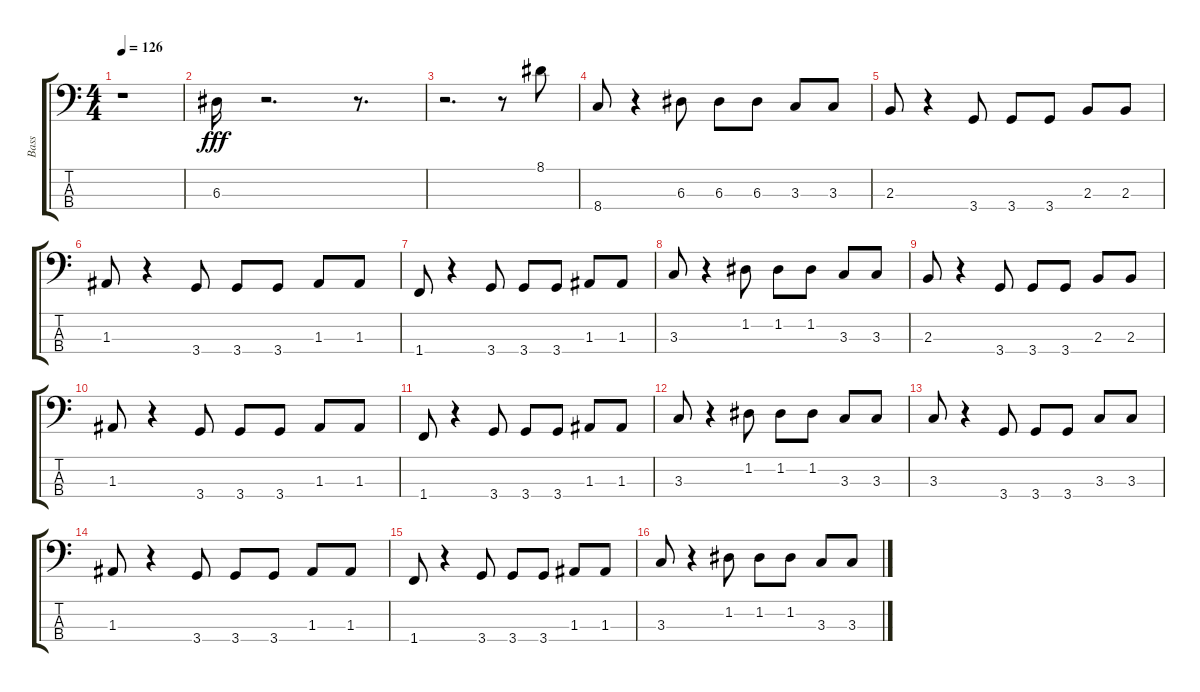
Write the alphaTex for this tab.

\track ("Bass" "Bass") {instrument electricbassfinger}
\staff {score tabs}
\tuning (G2 D2 A1 E1) {hide}
\ts (4 4)
\tempo 126
\clef f4
\ks c
r.1{dy fff instrument electricbassfinger} |
6.3.16 r.2{d} r.8{d} |
r.2{d} r.8 8.1.8 |
8.4.8 r.4 6.3.8 6.3.8 6.3.8 3.3.8 3.3.8 |
2.3.8 r.4 3.4.8 3.4.8 3.4.8 2.3.8 2.3.8 |
1.3.8 r.4 3.4.8 3.4.8 3.4.8 1.3.8 1.3.8 |
1.4.8 r.4 3.4.8 3.4.8 3.4.8 1.3.8 1.3.8 |
3.3.8 r.4 1.2.8 1.2.8 1.2.8 3.3.8 3.3.8 |
2.3.8 r.4 3.4.8 3.4.8 3.4.8 2.3.8 2.3.8 |
1.3.8 r.4 3.4.8 3.4.8 3.4.8 1.3.8 1.3.8 |
1.4.8 r.4 3.4.8 3.4.8 3.4.8 1.3.8 1.3.8 |
3.3.8 r.4 1.2.8 1.2.8 1.2.8 3.3.8 3.3.8 |
3.3.8 r.4 3.4.8 3.4.8 3.4.8 3.3.8 3.3.8 |
1.3.8 r.4 3.4.8 3.4.8 3.4.8 1.3.8 1.3.8 |
1.4.8 r.4 3.4.8 3.4.8 3.4.8 1.3.8 1.3.8 |
3.3.8 r.4 1.2.8 1.2.8 1.2.8 3.3.8 3.3.8
